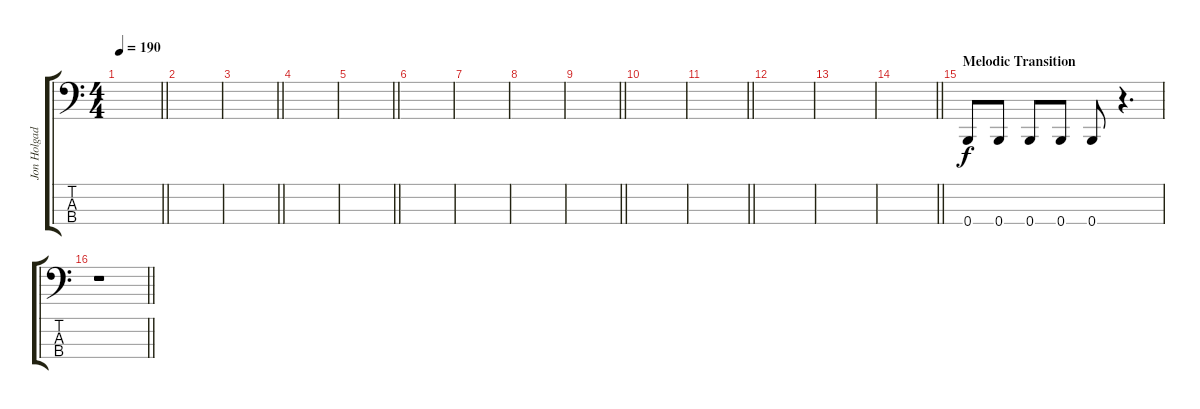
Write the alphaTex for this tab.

\track ("Jon Holgado" "Jon Holgad") {instrument electricbasspick}
\staff {score tabs}
\tuning (E2 B1 Gb1 B0) {hide}
\ts (4 4)
\tempo 190
\clef f4
\barLineRight lightlight
\ks c
|
|
\barLineRight lightlight
|
|
\barLineRight lightlight
|
|
|
|
\barLineRight lightlight
|
|
\barLineRight lightlight
|
|
|
\barLineRight lightlight
|
\section ("" "Melodic Transition")
0.4.8 0.4.8 0.4.8 0.4.8 0.4.8 r.4{d} |
\barLineRight lightlight
r.1
